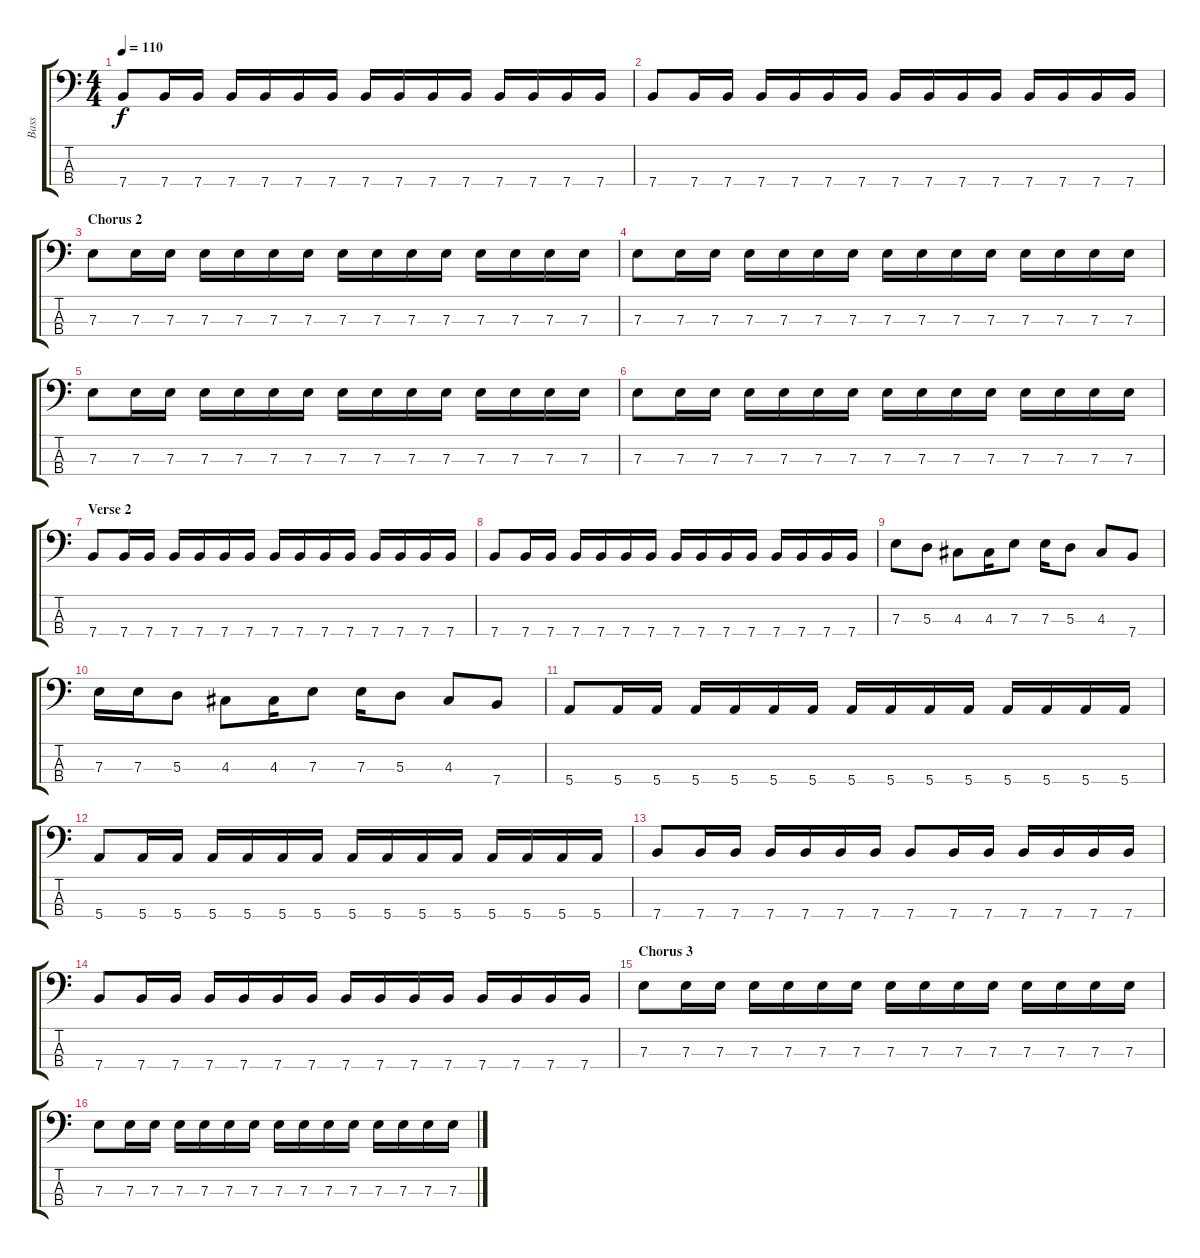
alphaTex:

\track ("Bass" "Bass") {instrument electricbassfinger}
\staff {score tabs}
\tuning (G2 D2 A1 E1) {hide}
\ts (4 4)
\tempo 110
\clef f4
\ks c
7.4.8{dy f} 7.4.16 7.4.16 7.4.16 7.4.16 7.4.16 7.4.16 7.4.16 7.4.16 7.4.16 7.4.16 7.4.16 7.4.16 7.4.16 7.4.16 |
7.4.8 7.4.16 7.4.16 7.4.16 7.4.16 7.4.16 7.4.16 7.4.16 7.4.16 7.4.16 7.4.16 7.4.16 7.4.16 7.4.16 7.4.16 |
\section ("" "Chorus 2")
7.3.8 7.3.16 7.3.16 7.3.16 7.3.16 7.3.16 7.3.16 7.3.16 7.3.16 7.3.16 7.3.16 7.3.16 7.3.16 7.3.16 7.3.16 |
7.3.8 7.3.16 7.3.16 7.3.16 7.3.16 7.3.16 7.3.16 7.3.16 7.3.16 7.3.16 7.3.16 7.3.16 7.3.16 7.3.16 7.3.16 |
7.3.8 7.3.16 7.3.16 7.3.16 7.3.16 7.3.16 7.3.16 7.3.16 7.3.16 7.3.16 7.3.16 7.3.16 7.3.16 7.3.16 7.3.16 |
7.3.8 7.3.16 7.3.16 7.3.16 7.3.16 7.3.16 7.3.16 7.3.16 7.3.16 7.3.16 7.3.16 7.3.16 7.3.16 7.3.16 7.3.16 |
\section ("" "Verse 2")
7.4.8 7.4.16 7.4.16 7.4.16 7.4.16 7.4.16 7.4.16 7.4.16 7.4.16 7.4.16 7.4.16 7.4.16 7.4.16 7.4.16 7.4.16 |
7.4.8 7.4.16 7.4.16 7.4.16 7.4.16 7.4.16 7.4.16 7.4.16 7.4.16 7.4.16 7.4.16 7.4.16 7.4.16 7.4.16 7.4.16 |
7.3.8 5.3.8 4.3.8 4.3.16 7.3.8 7.3.16 5.3.8 4.3.8 7.4.8 |
7.3.16 7.3.16 5.3.8 4.3.8 4.3.16 7.3.8 7.3.16 5.3.8 4.3.8 7.4.8 |
5.4.8 5.4.16 5.4.16 5.4.16 5.4.16 5.4.16 5.4.16 5.4.16 5.4.16 5.4.16 5.4.16 5.4.16 5.4.16 5.4.16 5.4.16 |
5.4.8 5.4.16 5.4.16 5.4.16 5.4.16 5.4.16 5.4.16 5.4.16 5.4.16 5.4.16 5.4.16 5.4.16 5.4.16 5.4.16 5.4.16 |
7.4.8 7.4.16 7.4.16 7.4.16 7.4.16 7.4.16 7.4.16 7.4.8 7.4.16 7.4.16 7.4.16 7.4.16 7.4.16 7.4.16 |
7.4.8 7.4.16 7.4.16 7.4.16 7.4.16 7.4.16 7.4.16 7.4.16 7.4.16 7.4.16 7.4.16 7.4.16 7.4.16 7.4.16 7.4.16 |
\section ("" "Chorus 3")
7.3.8 7.3.16 7.3.16 7.3.16 7.3.16 7.3.16 7.3.16 7.3.16 7.3.16 7.3.16 7.3.16 7.3.16 7.3.16 7.3.16 7.3.16 |
7.3.8 7.3.16 7.3.16 7.3.16 7.3.16 7.3.16 7.3.16 7.3.16 7.3.16 7.3.16 7.3.16 7.3.16 7.3.16 7.3.16 7.3.16
